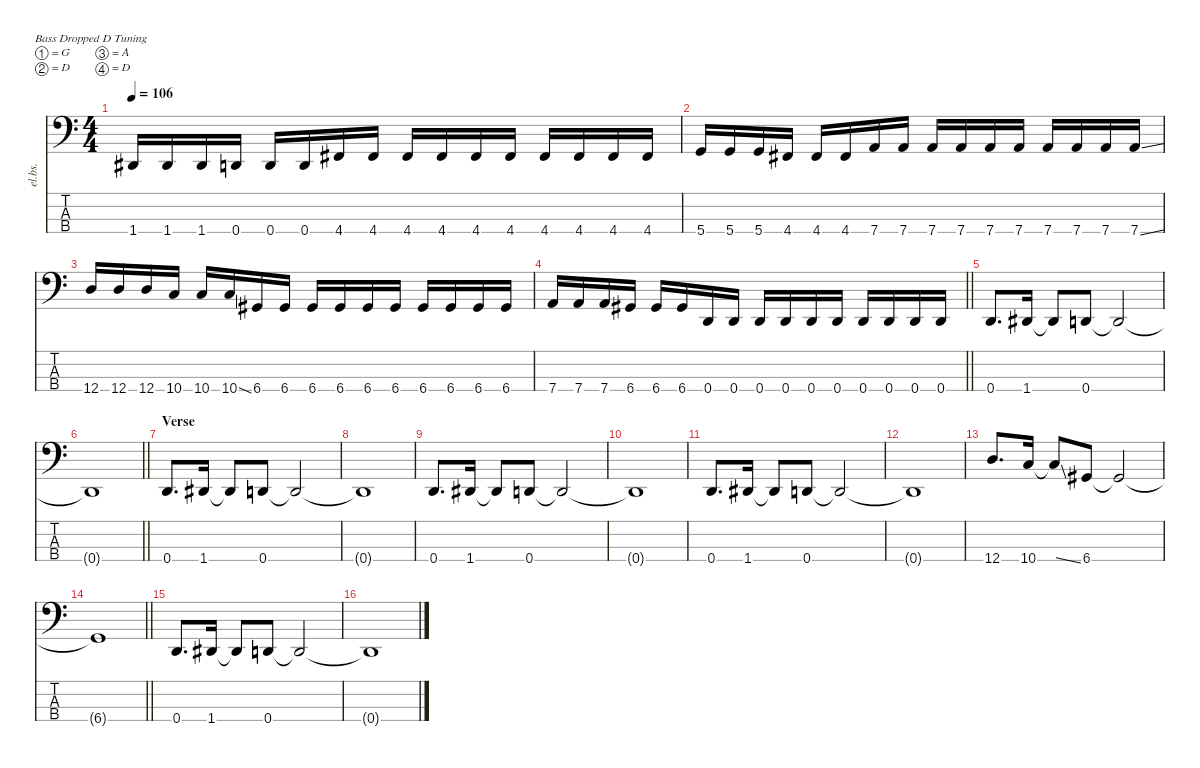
\defaultSystemsLayout 4
\hideDynamics
\bracketExtendMode nobrackets
\otherSystemsTrackNameOrientation horizontal
\track ("Track 5" "el.bs.") {instrument electricbassfinger}
\staff {score tabs}
\tuning (G2 D2 A1 D1)
\ts (4 4)
\tempo 106
\clef f4
\ks c
1.4{acc #}.16{dy f beam Up} 1.4{acc #}.16{beam Up} 1.4{acc #}.16{beam Up} 0.4.16{beam Up} 0.4.16{beam Up} 0.4.16{beam Up} 4.4{acc #}.16{beam Up} 4.4{acc #}.16{beam Up} 4.4{acc #}.16{beam Up} 4.4{acc #}.16{beam Up} 4.4{acc #}.16{beam Up} 4.4{acc #}.16{beam Up} 4.4{acc #}.16{beam Up} 4.4{acc #}.16{beam Up} 4.4{acc #}.16{beam Up} 4.4{acc #}.16{beam Up} |
5.4.16{beam Up} 5.4.16{beam Up} 5.4.16{beam Up} 4.4{acc #}.16{beam Up} 4.4{acc #}.16{beam Up} 4.4{acc #}.16{beam Up} 7.4.16{beam Up} 7.4.16{beam Up} 7.4.16{beam Up} 7.4.16{beam Up} 7.4.16{beam Up} 7.4.16{beam Up} 7.4.16{beam Up} 7.4.16{beam Up} 7.4.16{beam Up} 7.4{ss}.16{beam Up} |
12.4.16{beam Up} 12.4.16{beam Up} 12.4.16{beam Up} 10.4.16{beam Up} 10.4.16{beam Up} 10.4{ss}.16{beam Up} 6.4{acc #}.16{beam Up} 6.4{acc #}.16{beam Up} 6.4{acc #}.16{beam Up} 6.4{acc #}.16{beam Up} 6.4{acc #}.16{beam Up} 6.4{acc #}.16{beam Up} 6.4{acc #}.16{beam Up} 6.4{acc #}.16{beam Up} 6.4{acc #}.16{beam Up} 6.4{acc #}.16{beam Up} |
\barLineRight lightlight
7.4.16{beam Up} 7.4.16{beam Up} 7.4.16{beam Up} 6.4{acc #}.16{beam Up} 6.4{acc #}.16{beam Up} 6.4{acc #}.16{beam Up} 0.4.16{beam Up} 0.4.16{beam Up} 0.4.16{beam Up} 0.4.16{beam Up} 0.4.16{beam Up} 0.4.16{beam Up} 0.4.16{beam Up} 0.4.16{beam Up} 0.4.16{beam Up} 0.4.16{beam Up} |
0.4.8{d beam Up} 1.4{acc #}.16{beam Up} 1.4{t acc #}.8{beam Up} 0.4.8{beam Up} 0.4{t}.2{beam Up} |
\barLineRight lightlight
0.4{t}.1{beam Up} |
\section ("" "Verse")
0.4.8{d beam Up} 1.4{acc #}.16{beam Up} 1.4{t acc #}.8{beam Up} 0.4.8{beam Up} 0.4{t}.2{beam Up} |
0.4{t}.1{beam Up} |
0.4.8{d beam Up} 1.4{acc #}.16{beam Up} 1.4{t acc #}.8{beam Up} 0.4.8{beam Up} 0.4{t}.2{beam Up} |
0.4{t}.1{beam Up} |
0.4.8{d beam Up} 1.4{acc #}.16{beam Up} 1.4{t acc #}.8{beam Up} 0.4.8{beam Up} 0.4{t}.2{beam Up} |
0.4{t}.1{beam Up} |
12.4.8{d beam Up} 10.4.16{beam Up} 10.4{ss t}.8{beam Up} 6.4{acc #}.8{beam Up} 6.4{t acc #}.2{beam Up} |
\barLineRight lightlight
6.4{t acc #}.1{beam Up} |
\section ("" "")
0.4.8{d beam Up} 1.4{acc #}.16{beam Up} 1.4{t acc #}.8{beam Up} 0.4.8{beam Up} 0.4{t}.2{beam Up} |
0.4{t}.1{beam Up}
